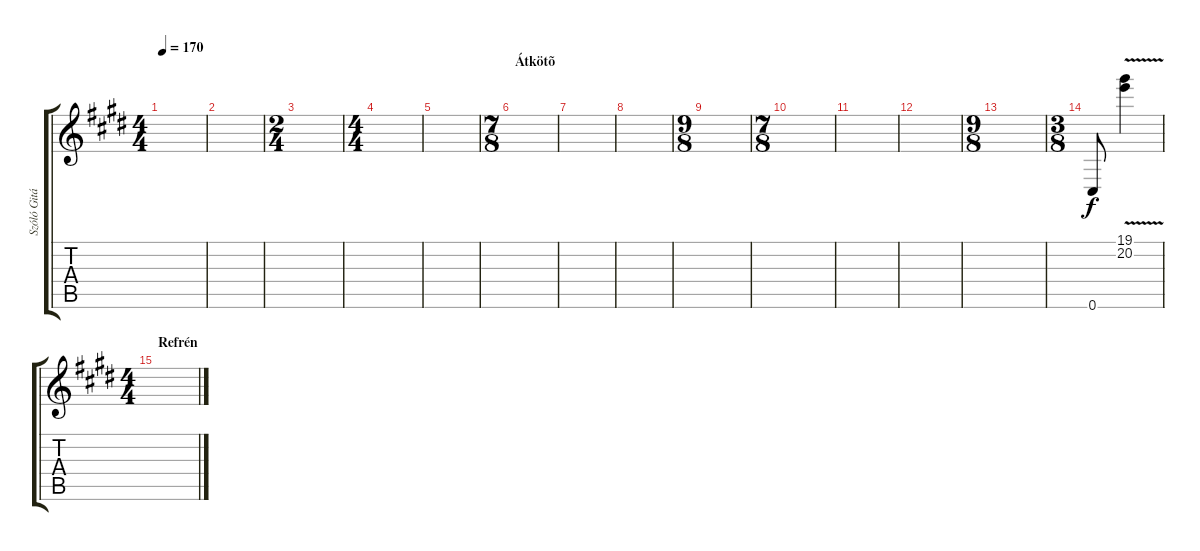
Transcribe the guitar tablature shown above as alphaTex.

\track ("Szóló Gitár" "Szóló Gitá") {instrument overdrivenguitar}
\staff {score tabs}
\tuning (Db4 Ab3 E3 B2 Gb2 Db2) {hide}
\ts (4 4)
\tempo 170
\clef g2
\ks c#minor
|
|
\ts (2 4)
|
\ts (4 4)
|
|
\ts (7 8)
\section ("" "Átkötõ")
|
|
|
\ts (9 8)
|
\ts (7 8)
|
|
|
\ts (9 8)
|
\ts (3 8)
0.6.8 (19.1{v} 20.2).4 |
\ts (4 4)
\section ("" "Refrén")
